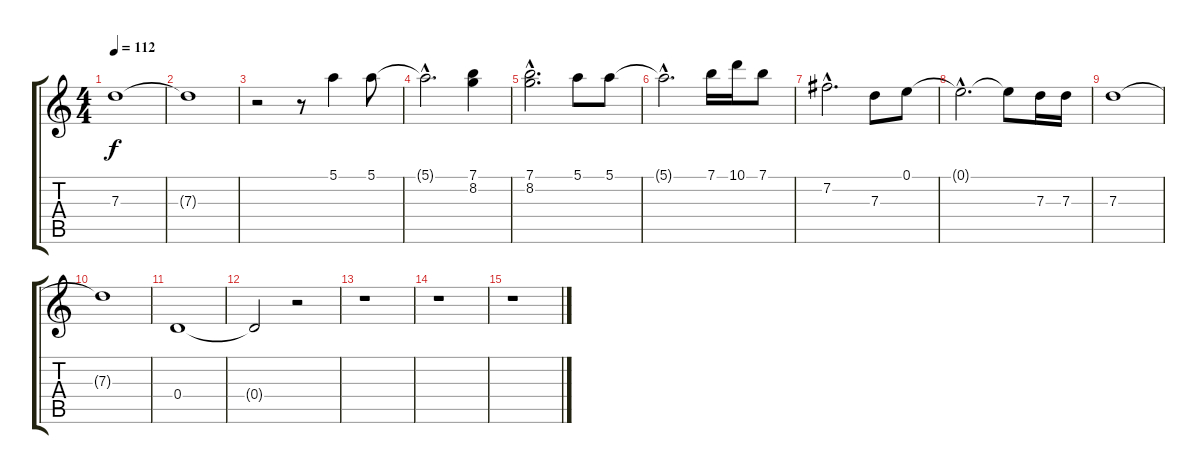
\track "" {instrument distortionguitar}
\staff {score tabs}
\tuning (E4 B3 G3 D3 A2 E2) {hide}
\ts (4 4)
\tempo 112
\clef g2
\ks c
7.3.1{dy f} |
7.3{t}.1 |
r.2 r.8 5.1.4 5.1.8 |
5.1{hac t}.2{d} (7.1 8.2).4{volume 12} |
(7.1{hac} 8.2{hac}).2{d} 5.1.8 5.1.8 |
5.1{hac t}.2{d} 7.1.16 10.1.16 7.1.8 |
7.2{hac}.2{d} 7.3.8 0.1.8 |
0.1{hac t}.2{d} 0.1{t}.8 7.3.16 7.3.16 |
7.3.1 |
7.3{t}.1 |
0.4.1 |
0.4{t}.2 r.2 |
r.1 |
r.1 |
r.1
